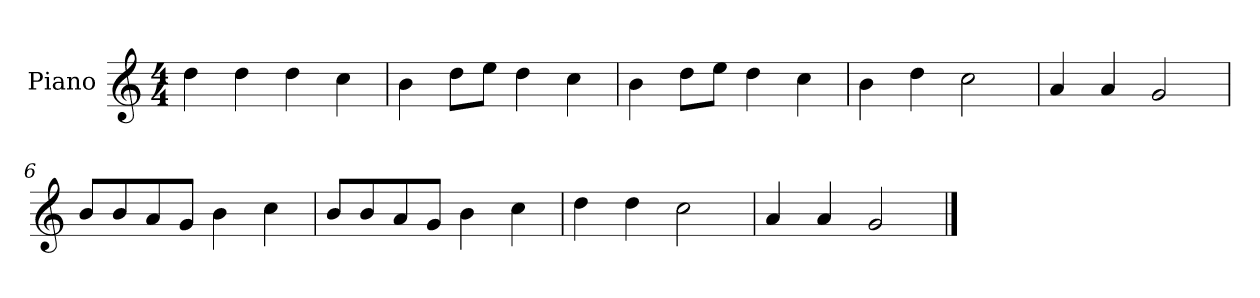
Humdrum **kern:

**kern
*part1
*staff1
*I"Piano
*I'P-no
*clefG2
*k[]
*M4/4
*MM90
=1
4dd\
4dd\
4dd\
4cc\
=2
4b\
8dd\L
8ee\J
4dd\
4cc\
=3
4b\
8dd\L
8ee\J
4dd\
4cc\
=4
4b\
4dd\
2cc\
=5
4a/
4a/
2g/
=6
8b/L
8b/
8a/
8g/J
4b\
4cc\
=7
8b/L
8b/
8a/
8g/J
4b\
4cc\
=8
4dd\
4dd\
2cc\
!!LO:LB:g=z
=9
4a/
4a/
2g/
==
*-
